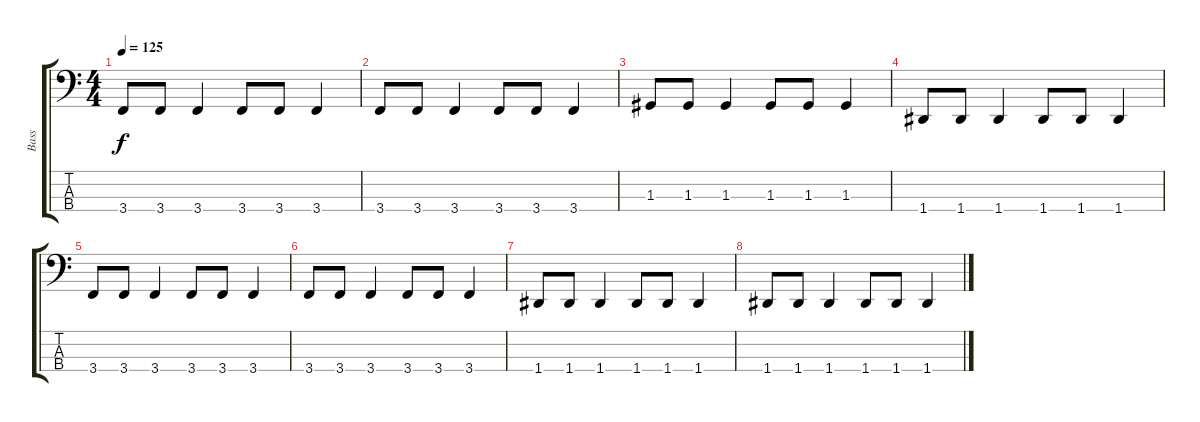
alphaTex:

\track ("Bass" "Bass") {instrument electricbassfinger}
\staff {score tabs}
\tuning (F2 C2 G1 D1) {hide}
\ts (4 4)
\tempo 125
\clef f4
\ks c
3.4.8{dy f} 3.4.8 3.4.4 3.4.8 3.4.8 3.4.4 |
3.4.8 3.4.8 3.4.4 3.4.8 3.4.8 3.4.4 |
1.3.8 1.3.8 1.3.4 1.3.8 1.3.8 1.3.4 |
1.4.8 1.4.8 1.4.4 1.4.8 1.4.8 1.4.4 |
3.4.8 3.4.8 3.4.4 3.4.8 3.4.8 3.4.4 |
3.4.8 3.4.8 3.4.4 3.4.8 3.4.8 3.4.4 |
1.4.8 1.4.8 1.4.4 1.4.8 1.4.8 1.4.4 |
1.4.8 1.4.8 1.4.4 1.4.8 1.4.8 1.4.4
